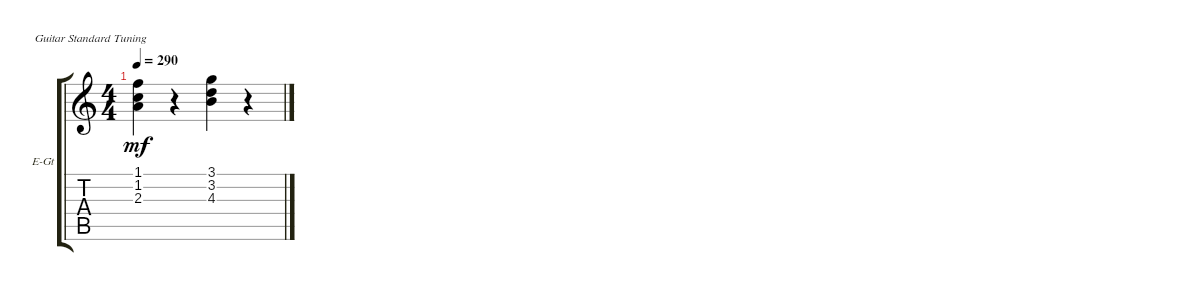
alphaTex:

\defaultSystemsLayout 4
\bracketExtendMode groupsimilarinstruments
\firstSystemTrackNameOrientation horizontal
\otherSystemsTrackNameOrientation horizontal
\track ("Electric  Clean Guitar 1" "E-Gt") {instrument electricguitarclean}
\staff {score tabs}
\tuning (E4 B3 G3 D3 A2 E2)
\ts (4 4)
\tempo 290
\clef g2
\ks c
(1.1 1.2 2.3).4{dy mf} r.4 (4.3 3.2 3.1).4 r.4
